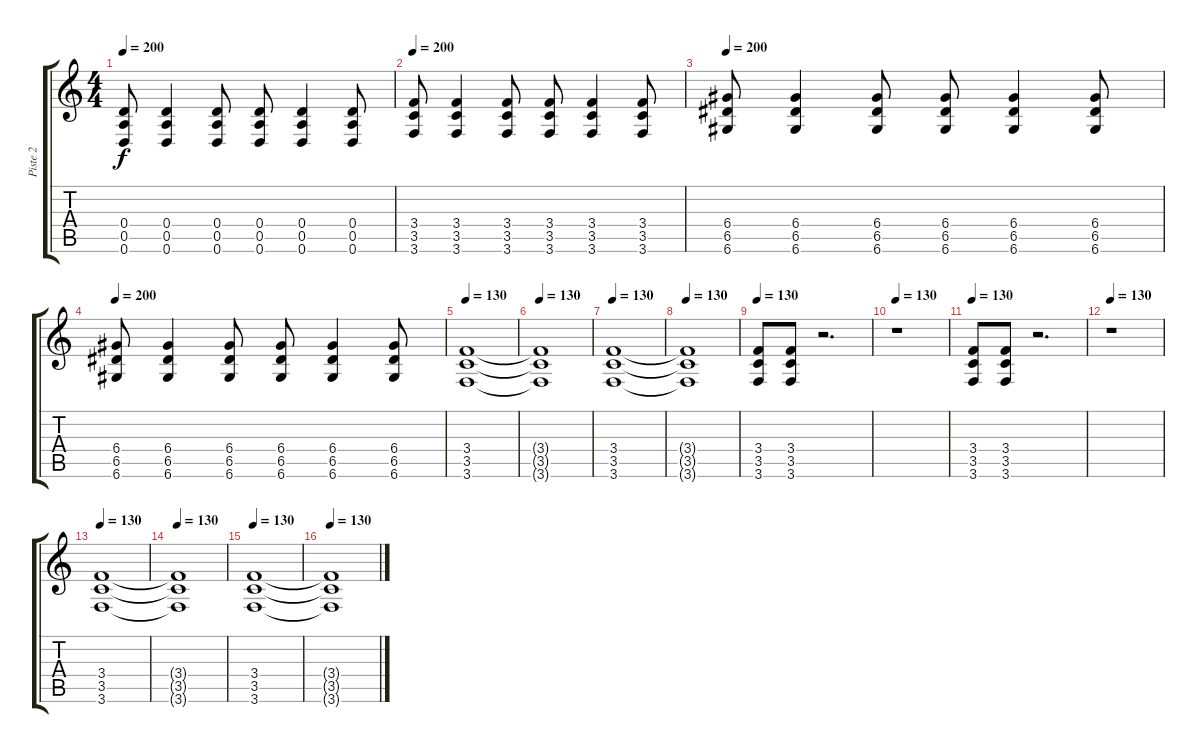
\track ("Piste 2" "Piste 2") {instrument overdrivenguitar}
\staff {score tabs}
\tuning (E4 B3 G3 D3 A2 D2) {hide}
\ts (4 4)
\tempo 200
\clef g2
\ks c
(0.4 0.5 0.6).8{dy f} (0.4 0.5 0.6).4 (0.4 0.5 0.6).8 (0.4 0.5 0.6).8 (0.4 0.5 0.6).4 (0.4 0.5 0.6).8 |
\tempo 200
(3.4 3.5 3.6).8 (3.4 3.5 3.6).4 (3.4 3.5 3.6).8 (3.4 3.5 3.6).8 (3.4 3.5 3.6).4 (3.4 3.5 3.6).8 |
\tempo 200
(6.4 6.5 6.6).8 (6.4 6.5 6.6).4 (6.4 6.5 6.6).8 (6.4 6.5 6.6).8 (6.4 6.5 6.6).4 (6.4 6.5 6.6).8 |
\tempo 200
(6.4 6.5 6.6).8 (6.4 6.5 6.6).4 (6.4 6.5 6.6).8 (6.4 6.5 6.6).8 (6.4 6.5 6.6).4 (6.4 6.5 6.6).8 |
\tempo 130
(3.4 3.5 3.6).1 |
\tempo 130
(3.4{t} 3.5{t} 3.6{t}).1 |
\tempo 130
(3.4 3.5 3.6).1 |
\tempo 130
(3.4{t} 3.5{t} 3.6{t}).1 |
\tempo 130
(3.4 3.5 3.6).8 (3.4 3.5 3.6).8 r.2{d} |
\tempo 130
r.1 |
\tempo 130
(3.4 3.5 3.6).8 (3.4 3.5 3.6).8 r.2{d} |
\tempo 130
r.1 |
\tempo 130
(3.4 3.5 3.6).1 |
\tempo 130
(3.4{t} 3.5{t} 3.6{t}).1 |
\tempo 130
(3.4 3.5 3.6).1 |
\tempo 130
(3.4{t} 3.5{t} 3.6{t}).1
